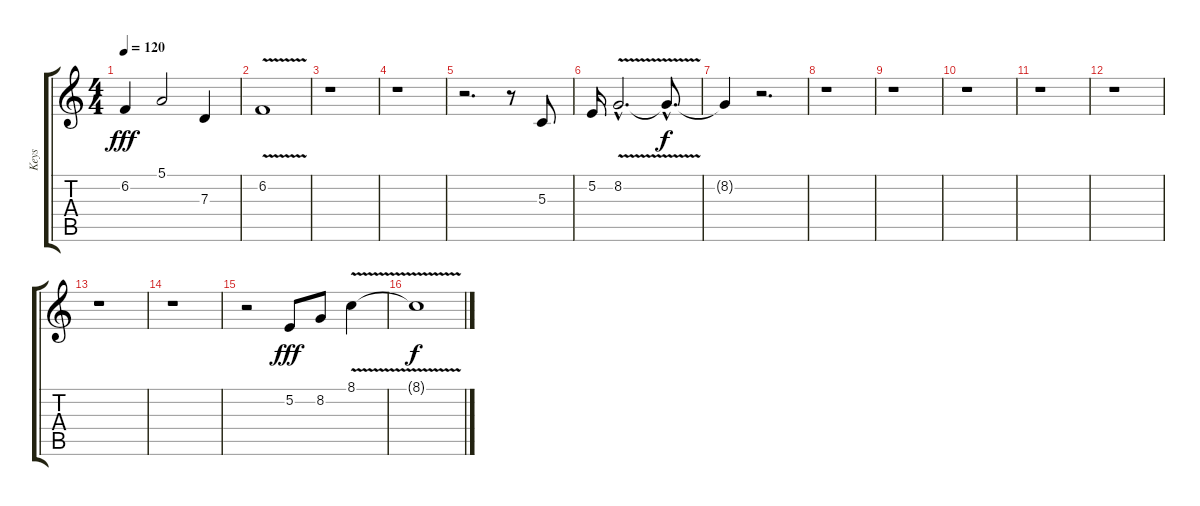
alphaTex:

\track ("Keys" "Keys") {instrument synthstrings1}
\staff {score tabs}
\tuning (E4 B3 G3 D3 A2 E2) {hide}
\ts (4 4)
\tempo 120
\clef g2
\ks c
6.2.4{dy fff} 5.1.2 7.3.4 |
6.2{v}.1 |
r.1 |
r.1 |
r.2{d} r.8 5.3.8 |
5.2.16 8.2{v hac}.2{d} 8.2{hac t}.8{d dy f} |
8.2{t}.4 r.2{d} |
r.1 |
r.1 |
r.1 |
r.1 |
r.1 |
r.1 |
r.1 |
r.2 5.2.8{dy fff} 8.2.8 8.1{v}.4 |
8.1{t}.1{dy f}
